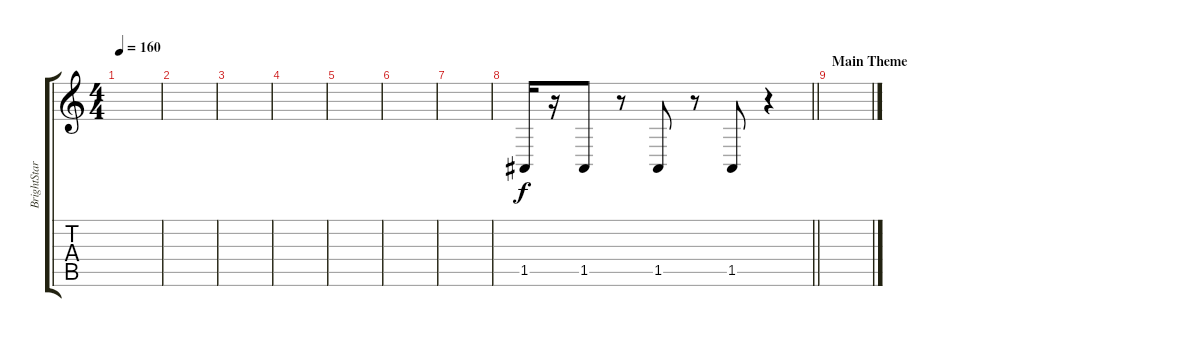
\track ("BrightStarPad" "BrightStar") {instrument lead2sawtooth}
\staff {score tabs}
\tuning (E4 B3 G3 D3 A2 E2) {hide}
\ts (4 4)
\tempo 160
\clef g2
\ks c
|
|
|
|
|
|
|
\barLineRight lightlight
1.5.16 r.16 1.5.8 r.8 1.5.8 r.8 1.5.8 r.4 |
\section ("" "Main Theme")
